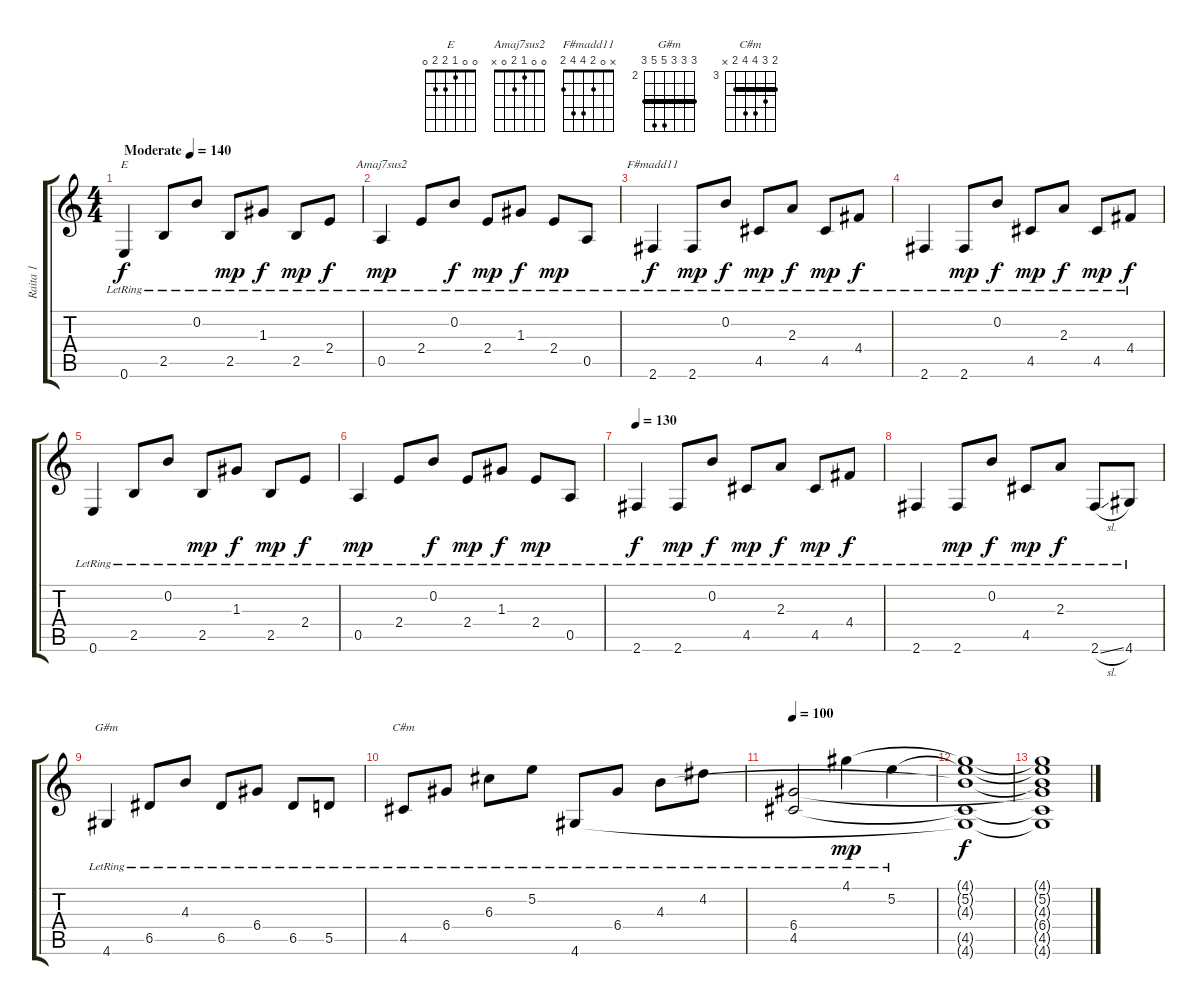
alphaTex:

\track ("Raita 1" "Raita 1") {instrument acousticguitarsteel}
\staff {score tabs}
\tuning (E4 B3 G3 D3 A2 E2) {hide}
\chord ("E" 0 0 1 2 2 0)
\chord ("Amaj7sus2" 0 0 1 2 0 x)
\chord ("F#madd11" x 0 2 4 4 2)
\chord ("G#m" 4 4 4 6 6 4) {firstfret 2 barre 4}
\chord ("C#m" 4 5 6 6 4 x) {firstfret 3 barre 4}
\ts (4 4)
\tempo (140 "Moderate")
\clef g2
\ks c
0.6{lr}.4{ch "E" dy f instrument acousticguitarsteel} 2.5{lr}.8 0.2{lr}.8 2.5{lr}.8{dy mp} 1.3{lr}.8{dy f} 2.5{lr}.8{dy mp} 2.4{lr}.8{dy f} |
0.5{lr}.4{ch "Amaj7sus2" dy mp} 2.4{lr}.8 0.2{lr}.8{dy f} 2.4{lr}.8{dy mp} 1.3{lr}.8{dy f} 2.4{lr}.8{dy mp} 0.5{lr}.8 |
2.6{lr}.4{ch "F#madd11" dy f} 2.6{lr}.8{dy mp} 0.2{lr}.8{dy f} 4.5{lr}.8{dy mp} 2.3{lr}.8{dy f} 4.5{lr}.8{dy mp} 4.4{lr}.8{dy f} |
2.6{lr}.4 2.6{lr}.8{dy mp} 0.2{lr}.8{dy f} 4.5{lr}.8{dy mp} 2.3{lr}.8{dy f} 4.5{lr}.8{dy mp} 4.4{lr}.8{dy f} |
0.6{lr}.4 2.5{lr}.8 0.2{lr}.8 2.5{lr}.8{dy mp} 1.3{lr}.8{dy f} 2.5{lr}.8{dy mp} 2.4{lr}.8{dy f} |
0.5{lr}.4{dy mp} 2.4{lr}.8 0.2{lr}.8{dy f} 2.4{lr}.8{dy mp} 1.3{lr}.8{dy f} 2.4{lr}.8{dy mp} 0.5{lr}.8 |
\tempo 130
2.6{lr}.4{dy f} 2.6{lr}.8{dy mp} 0.2{lr}.8{dy f} 4.5{lr}.8{dy mp} 2.3{lr}.8{dy f} 4.5{lr}.8{dy mp} 4.4{lr}.8{dy f} |
2.6{lr}.4 2.6{lr}.8{dy mp} 0.2{lr}.8{dy f} 4.5{lr}.8{dy mp} 2.3{lr}.8{dy f} 2.6{sl lr}.8 4.6{lr}.8 |
4.6{lr}.4{ch "G#m"} 6.5{lr}.8 4.3{lr}.8 6.5{lr}.8 6.4{lr}.8 6.5{lr}.8 5.5{lr}.8 |
4.5{lr}.8{ch "C#m"} 6.4{lr}.8 6.3{lr}.8 5.2{lr}.8 4.6{lr}.8 6.4{lr}.8 4.3{lr}.8 4.2{lr}.8 |
\tempo 100
(6.4{lr} 4.5{lr}).2 4.1{lr}.4{dy mp} 5.2{lr}.4 |
(4.1{t} 5.2{t} 4.3{t} 4.5{t} 4.6{t}).1{dy f} |
(4.1{t} 5.2{t} 4.3{t} 6.4{t} 4.5{t} 4.6{t}).1
